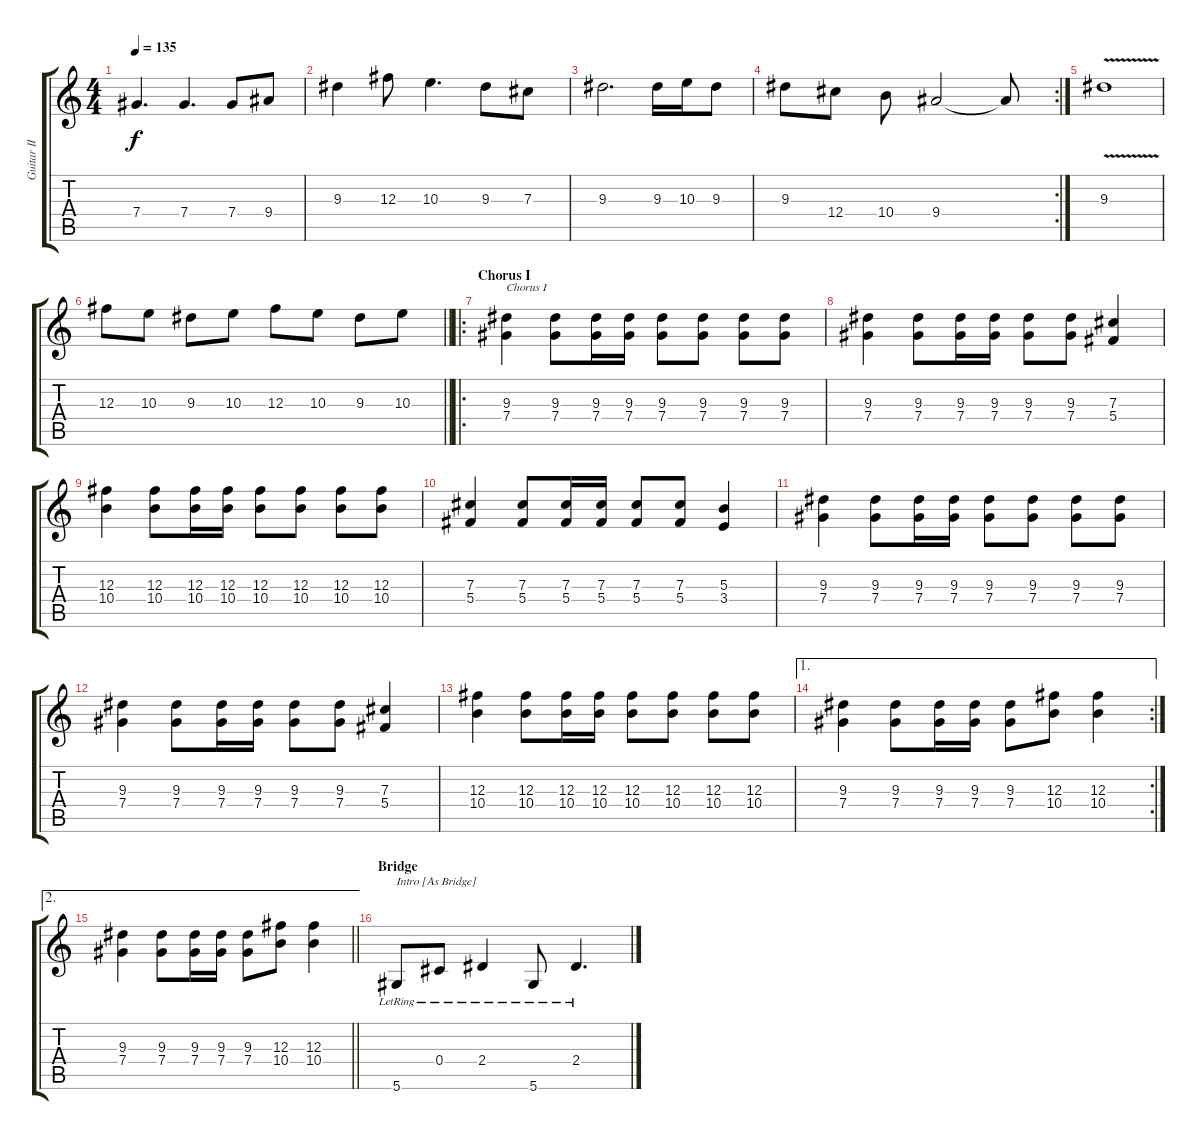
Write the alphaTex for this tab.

\track ("Guitar II [Henriksson]" "Guitar II ") {instrument distortionguitar}
\staff {score tabs}
\tuning (Eb4 Bb3 Gb3 Db3 Ab2 Eb2) {hide}
\ts (4 4)
\tempo 135
\clef g2
\ks c
7.4.4{d dy f} 7.4.4{d} 7.4.8 9.4.8 |
9.3.4 12.3.8 10.3.4{d} 9.3.8 7.3.8 |
9.3.2{d} 9.3.16 10.3.16 9.3.8 |
\rc 2
9.3.8 12.4.8 10.4.8 9.4.2 9.4{t}.8 |
9.3{v}.1 |
\barLineRight lightlight
12.3.8 10.3.8 9.3.8 10.3.8 12.3.8 10.3.8 9.3.8 10.3.8 |
\ro
\section ("" "Chorus I")
(9.3 7.4).4{txt "Chorus I"} (9.3 7.4).8 (9.3 7.4).16 (9.3 7.4).16 (9.3 7.4).8 (9.3 7.4).8 (9.3 7.4).8 (9.3 7.4).8 |
(9.3 7.4).4 (9.3 7.4).8 (9.3 7.4).16 (9.3 7.4).16 (9.3 7.4).8 (9.3 7.4).8 (7.3 5.4).4 |
(12.3 10.4).4 (12.3 10.4).8 (12.3 10.4).16 (12.3 10.4).16 (12.3 10.4).8 (12.3 10.4).8 (12.3 10.4).8 (12.3 10.4).8 |
(7.3 5.4).4 (7.3 5.4).8 (7.3 5.4).16 (7.3 5.4).16 (7.3 5.4).8 (7.3 5.4).8 (5.3 3.4).4 |
(9.3 7.4).4 (9.3 7.4).8 (9.3 7.4).16 (9.3 7.4).16 (9.3 7.4).8 (9.3 7.4).8 (9.3 7.4).8 (9.3 7.4).8 |
(9.3 7.4).4 (9.3 7.4).8 (9.3 7.4).16 (9.3 7.4).16 (9.3 7.4).8 (9.3 7.4).8 (7.3 5.4).4 |
(12.3 10.4).4 (12.3 10.4).8 (12.3 10.4).16 (12.3 10.4).16 (12.3 10.4).8 (12.3 10.4).8 (12.3 10.4).8 (12.3 10.4).8 |
\ae 1
\rc 2
(9.3 7.4).4 (9.3 7.4).8 (9.3 7.4).16 (9.3 7.4).16 (9.3 7.4).8 (12.3 10.4).8 (12.3 10.4).4 |
\ae 2
\barLineRight lightlight
(9.3 7.4).4 (9.3 7.4).8 (9.3 7.4).16 (9.3 7.4).16 (9.3 7.4).8 (12.3 10.4).8 (12.3 10.4).4 |
\section ("" "Bridge")
5.6{lr}.8{txt "Intro [As Bridge]" instrument electricguitarjazz} 0.4{lr}.8 2.4{lr}.4 5.6{lr}.8 2.4{lr}.4{d}
